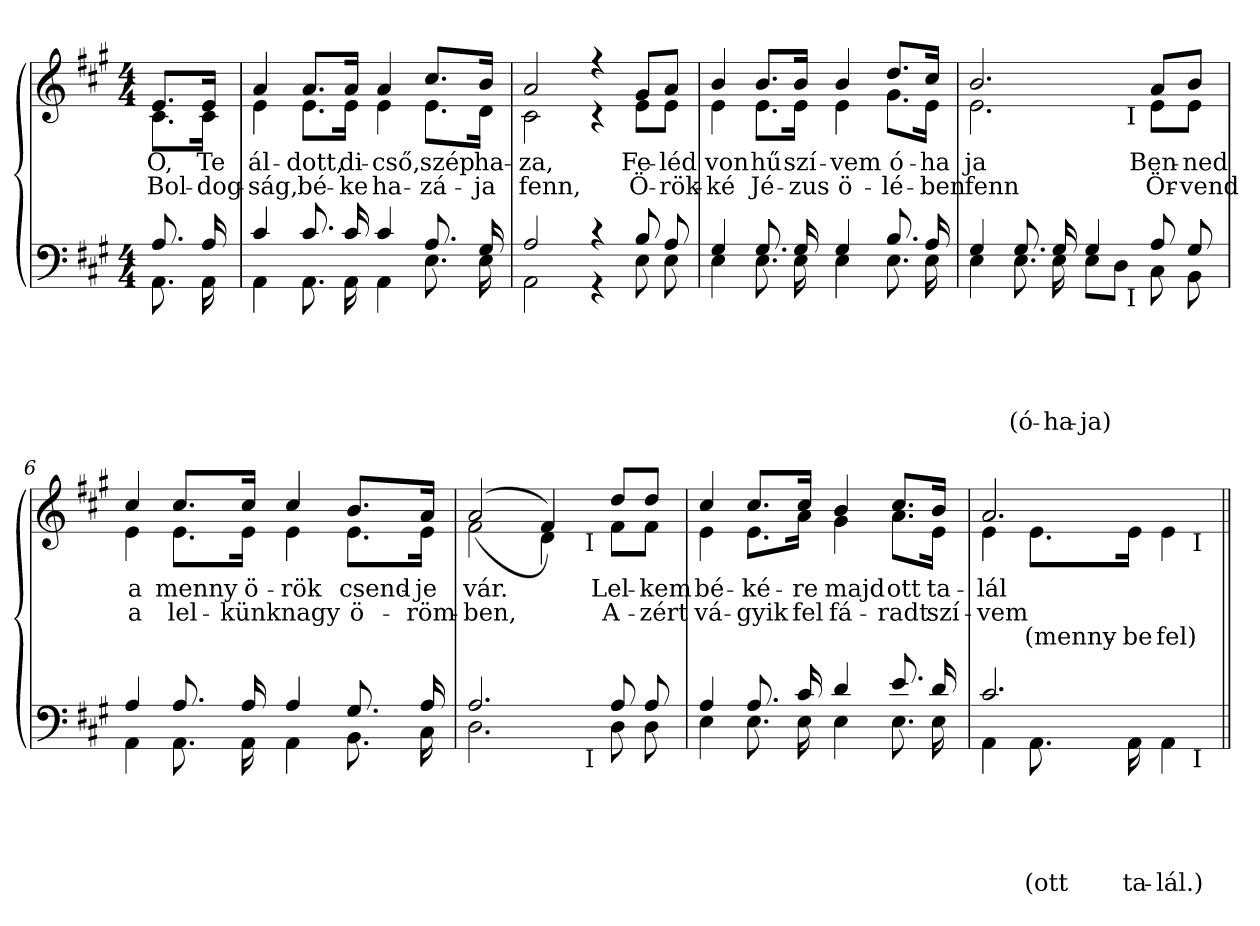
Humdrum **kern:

**kern	**text	**text	**text	**text	**text	**kern	**text	**text	**text
*part2	*part2	*part2	*part2	*part2	*part2	*part1	*part1	*part1	*part1
*staff2	*staff2	*staff2	*staff2	*staff2	*staff2	*staff1	*staff1	*staff1	*staff1
*clefF4	*	*	*	*	*	*clefG2	*	*	*
*k[f#c#g#]	*	*	*	*	*	*k[f#c#g#]	*	*	*
*f#:	*	*	*	*	*	*f#:	*	*	*
*M4/4	*	*	*	*	*	*M4/4	*	*	*
=1	=1	=1	=1	=1	=1	=1	=1	=1	=1
*^	*	*	*	*	*	*	*	*	*
!	!	!	!	!	!	!	!LO:TX:a:B:t=Moderato	!	!	!
!	!	!	!	!	!	!	!	!LO:LY:b	!LO:LY:b	!
*	*	*	*	*	*	*	*^	*	*	*
8.A/	8.AA\	.	.	.	.	.	8.e/L	8.c#\L	Ó,	Bol-	.
!	!	!	!	!	!	!	!	!	!LO:LY:b	!LO:LY:b	!
16A/	16AA\	.	.	.	.	.	16e/Jk	16c#\Jk	Te	-dog-	.
=2	=2	=2	=2	=2	=2	=2	=2	=2	=2	=2	=2
!	!	!	!	!	!	!	!	!	!LO:LY:b	!LO:LY:b	!
4c#/	4AA\	.	.	.	.	.	4a/	4e\	ál-	-ság,	.
!	!	!	!	!	!	!	!	!	!LO:LY:b	!LO:LY:b	!
8.c#/	8.AA\	.	.	.	.	.	8.a/L	8.e\L	-dott,	bé-	.
!	!	!	!	!	!	!	!	!	!LO:LY:b	!LO:LY:b	!
16c#/	16AA\	.	.	.	.	.	16a/Jk	16e\Jk	di-	-ke	.
!	!	!	!	!	!	!	!	!	!LO:LY:b	!LO:LY:b	!
4c#/	4AA\	.	.	.	.	.	4a/	4e\	-cső,	ha-	.
!	!	!	!	!	!	!	!	!	!LO:LY:b	!LO:LY:b	!
8.A/	8.E\	.	.	.	.	.	8.cc#/L	8.e\L	szép	-zá-	.
!	!	!	!	!	!	!	!	!	!LO:LY:b	!LO:LY:b	!
16G#/	16E\	.	.	.	.	.	16b/Jk	16d\Jk	ha-	-ja	.
=3	=3	=3	=3	=3	=3	=3	=3	=3	=3	=3	=3
!	!	!	!	!	!	!	!	!	!LO:LY:b	!LO:LY:b	!
2A/	2AA\	.	.	.	.	.	2a/	2c#\	-za,	fenn,	.
4r	4r	.	.	.	.	.	4r	4r	.	.	.
!	!	!	!	!	!	!	!	!	!LO:LY:b	!LO:LY:b	!
8B/	8E\	.	.	.	.	.	8g#/L	8e\L	Fe-	Ö-	.
!	!	!	!	!	!	!	!	!	!LO:LY:b	!LO:LY:b	!
8A/	8E\	.	.	.	.	.	8a/J	8e\J	-léd	-rök-	.
=4	=4	=4	=4	=4	=4	=4	=4	=4	=4	=4	=4
!	!	!	!	!	!	!	!	!	!LO:LY:b	!LO:LY:b	!
4G#/	4E\	.	.	.	.	.	4b/	4e\	von	-ké	.
!	!	!	!	!	!	!	!	!	!LO:LY:b	!LO:LY:b	!
8.G#/	8.E\	.	.	.	.	.	8.b/L	8.e\L	hű	Jé-	.
!	!	!	!	!	!	!	!	!	!LO:LY:b	!LO:LY:b	!
16G#/	16E\	.	.	.	.	.	16b/Jk	16e\Jk	szí-	-zus	.
!	!	!	!	!	!	!	!	!	!LO:LY:b	!LO:LY:b	!
4G#/	4E\	.	.	.	.	.	4b/	4e\	-vem	ö-	.
!	!	!	!	!	!	!	!	!	!LO:LY:b	!LO:LY:b	!
8.B/	8.E\	.	.	.	.	.	8.dd/L	8.g#\L	ó-	-lé-	.
!	!	!	!	!	!	!	!	!	!LO:LY:b	!LO:LY:b	!
16A/	16E\	.	.	.	.	.	16cc#/Jk	16e\Jk	-ha­	-ben	.
*	*	*	*	*	*	*	*v	*v	*	*	*
!!LO:LB:g=z
=5	=5	=5	=5	=5	=5	=5	=5	=5	=5	=5
*	*	*	*	*	*	*	*^	*	*	*
!	!	!	!	!	!	!	!	!	!LO:LY:b	!LO:LY:b	!
*	*^	*	*	*	*	*	*	*^	*	*	*
4G#/	4E\	2ryy	.	.	.	.	.	2.b/	2.e\	2ryy	ja	fenn	.
!	!	!	!	!	!LO:LY:a	!	!	!	!	!	!	!	!
!	!	!	!	!	!	!	!LO:LY:a	!	!	!	!	!	!
8.G#/	8.E\	.	.	.	.	.	(ó-	.	.	.	.	.	.
!	!	!	!	!	!LO:LY:a	!	!	!	!	!	!	!	!
!	!	!	!	!	!	!	!LO:LY:a	!	!	!	!	!	!
16G#/	16E\	.	.	.	.	.	-ha-	.	.	.	.	.	.
!	!	!	!	!	!LO:LY:a	!	!	!	!	!	!	!	!
!	!	!	!	!	!	!	!LO:LY:a	!	!	!	!	!	!
4G#/	8E\L	8ryy	.	.	.	.	-ja)	.	.	8ryy	.	.	.
.	8D\J	32ryy	.	.	.	.	.	.	.	32ryy	.	.	.
!	!	!	!	!	!	!	!	!	!	!LO:TX:b:t=I	!	!	!
!	!	!LO:TX:b:t=I	!	!	!	!	!	!	!	!	!	!	!
.	.	4ryy	.	.	.	.	.	.	.	4ryy	.	.	.
!	!	!	!	!	!	!	!	!	!	!	!LO:LY:b	!LO:LY:b	!
8A/	8C#\	.	.	.	.	.	.	8a/L	8e\L	.	Ben-	Ör-	.
!	!	!	!	!	!	!	!	!	!	!	!LO:LY:b	!LO:LY:b	!
8G#/	8BB\	.	.	.	.	.	.	8b/J	8e\J	.	-ned	-vend	.
.	.	16.ryy	.	.	.	.	.	.	.	16.ryy	.	.	.
*	*v	*v	*	*	*	*	*	*	*	*	*	*	*
*	*	*	*	*	*	*	*v	*v	*v	*	*	*
=6	=6	=6	=6	=6	=6	=6	=6	=6	=6	=6
*	*^	*	*	*	*	*	*^	*	*	*
*	*	*	*	*	*	*	*	*	*^	*	*	*
!	!	!	!	!	!	!	!	!	!	!	!LO:LY:b	!LO:LY:b	!
*	*v	*v	*	*	*	*	*	*	*	*	*	*	*
*	*	*	*	*	*	*	*	*v	*v	*	*	*
4A/	4AA\	.	.	.	.	.	4cc#/	4e\	a	a	.
!	!	!	!	!	!	!	!	!	!LO:LY:b	!LO:LY:b	!
8.A/	8.AA\	.	.	.	.	.	8.cc#/L	8.e\L	menny	lel-	.
!	!	!	!	!	!	!	!	!	!LO:LY:b	!LO:LY:b	!
16A/	16AA\	.	.	.	.	.	16cc#/Jk	16e\Jk	ö-	-künk	.
!	!	!	!	!	!	!	!	!	!LO:LY:b	!LO:LY:b	!
4A/	4AA\	.	.	.	.	.	4cc#/	4e\	-rök	nagy	.
!	!	!	!	!	!	!	!	!	!LO:LY:b	!LO:LY:b	!
8.G#/	8.BB\	.	.	.	.	.	8.b/L	8.e\L	csend-	ö-	.
!	!	!	!	!	!	!	!	!	!LO:LY:b	!LO:LY:b	!
16A/	16C#\	.	.	.	.	.	16a/Jk	16e\Jk	-je	-röm-	.
*	*	*	*	*	*	*	*v	*v	*	*	*
=7	=7	=7	=7	=7	=7	=7	=7	=7	=7	=7
*	*	*	*	*	*	*	*^	*	*	*
!	!	!	!	!	!	!	!	!	!LO:LY:b	!LO:LY:b	!
*	*^	*	*	*	*	*	*	*^	*	*	*
2.A/	2.D\	2ryy	.	.	.	.	.	(<(>2a/	2f#\	2ryy	vár.	-ben,	.
.	.	8ryy	.	.	.	.	.	4f#/))	4d\	8ryy	.	.	.
.	.	32ryy	.	.	.	.	.	.	.	32ryy	.	.	.
!	!	!	!	!	!	!	!	!	!	!LO:TX:b:t=I	!	!	!
!	!	!LO:TX:b:t=I	!	!	!	!	!	!	!	!	!	!	!
.	.	4ryy	.	.	.	.	.	.	.	4ryy	.	.	.
!	!	!	!	!	!	!	!	!	!	!	!LO:LY:b	!LO:LY:b	!
8A/	8D\	.	.	.	.	.	.	8dd/L	8f#\L	.	Lel-	A-	.
!	!	!	!	!	!	!	!	!	!	!	!LO:LY:b	!LO:LY:b	!
8A/	8D\	.	.	.	.	.	.	8dd/J	8f#\J	.	-kem	-zért	.
.	.	16.ryy	.	.	.	.	.	.	.	16.ryy	.	.	.
*	*v	*v	*	*	*	*	*	*	*	*	*	*	*
*	*	*	*	*	*	*	*v	*v	*v	*	*	*
!!LO:LB:g=z
=8	=8	=8	=8	=8	=8	=8	=8	=8	=8	=8
*	*^	*	*	*	*	*	*^	*	*	*
*	*	*	*	*	*	*	*	*	*^	*	*	*
!	!	!	!	!	!	!	!	!	!	!	!LO:LY:b	!LO:LY:b	!
*	*v	*v	*	*	*	*	*	*	*	*	*	*	*
*	*	*	*	*	*	*	*	*v	*v	*	*	*
4A/	4E\	.	.	.	.	.	4cc#/	4e\	bé-	vá-	.
!	!	!	!	!	!	!	!	!	!LO:LY:b	!LO:LY:b	!
8.A/	8.E\	.	.	.	.	.	8.cc#/L	8.e\L	-ké-	-gyik	.
!	!	!	!	!	!	!	!	!	!LO:LY:b	!LO:LY:b	!
16c#/	16E\	.	.	.	.	.	16cc#/Jk	16a\Jk	-re	fel	.
!	!	!	!	!	!	!	!	!	!LO:LY:b	!LO:LY:b	!
4d/	4E\	.	.	.	.	.	4b/	4g#\	majd	fá-	.
!	!	!	!	!	!	!	!	!	!LO:LY:b	!LO:LY:b	!
8.e/	8.E\	.	.	.	.	.	8.cc#/L	8.a\L	ott	-radt	.
!	!	!	!	!	!	!	!	!	!LO:LY:b	!LO:LY:b	!
16d/	16E\	.	.	.	.	.	16b/Jk	16e\Jk	ta-	szí-	.
*	*	*	*	*	*	*	*v	*v	*	*	*
=9	=9	=9	=9	=9	=9	=9	=9	=9	=9	=9
*	*	*	*	*	*	*	*^	*	*	*
!	!	!	!	!	!	!	!	!	!LO:LY:b	!LO:LY:b	!
*	*^	*	*	*	*	*	*	*^	*	*	*
2.c#/	4AA\	2ryy	.	.	.	.	.	2.a/	4e\	2ryy	-lál	-vem	.
!	!	!	!	!	!	!	!LO:LY:a	!	!	!	!	!	!
!	!	!	!	!	!	!	!	!	!	!	!	!	!LO:LY:b
.	8.AA\	.	.	.	.	.	(ott	.	8.e\L	.	.	.	(menny-
!	!	!	!	!	!	!	!LO:LY:a	!	!	!	!	!	!
!	!	!	!	!	!	!	!	!	!	!	!	!	!LO:LY:b
.	16AA\	.	.	.	.	.	ta-	.	16e\Jk	.	.	.	-be
!	!	!	!	!	!	!	!LO:LY:a	!	!	!	!	!	!
!	!	!	!	!	!	!	!	!	!	!	!	!	!LO:LY:b
.	4AA\	8ryy	.	.	.	.	-lál.)	.	4e\	8ryy	.	.	fel)
!	!	!	!	!	!	!	!	!	!	!LO:TX:b:t=I	!	!	!
!	!	!LO:TX:b:t=I	!	!	!	!	!	!	!	!	!	!	!
.	.	8ryy	.	.	.	.	.	.	.	8ryy	.	.	.
*v	*v	*v	*	*	*	*	*	*	*	*	*	*	*
*	*	*	*	*	*	*v	*v	*v	*	*	*
=||	=||	=||	=||	=||	=||	=||	=||	=||	=||
*-	*-	*-	*-	*-	*-	*-	*-	*-	*-
